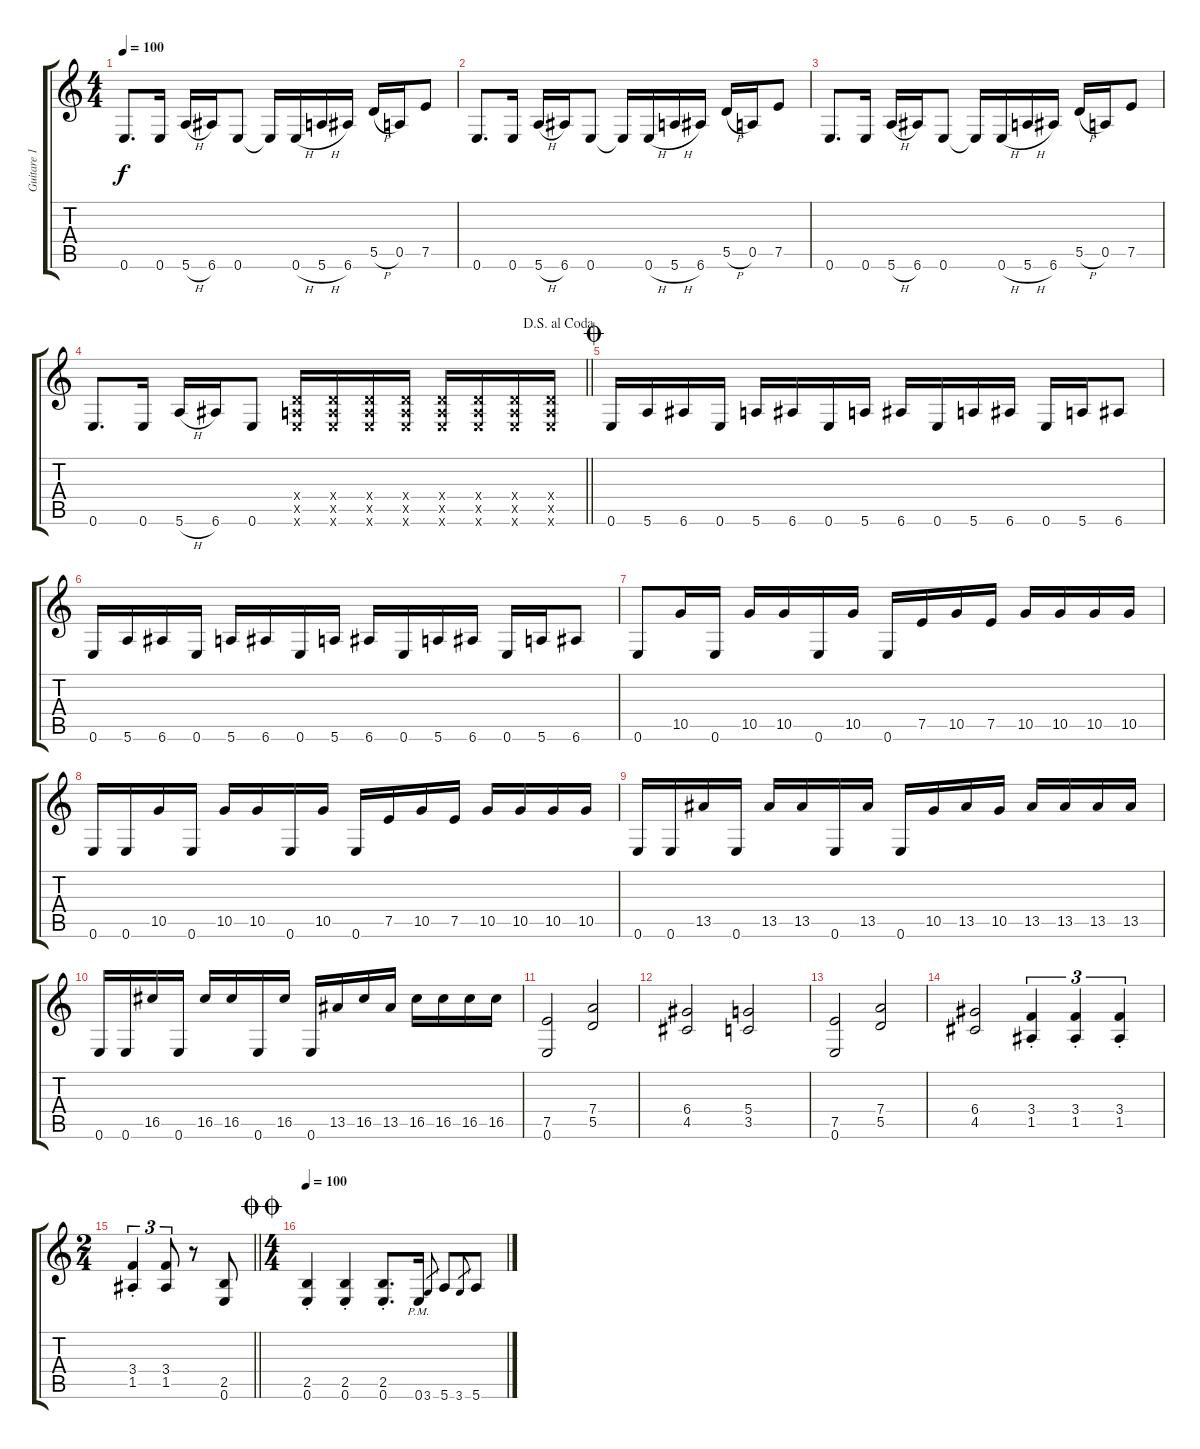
\track ("Guitare 1" "Guitare 1") {instrument distortionguitar}
\staff {score tabs}
\tuning (E4 B3 G3 D3 A2 E2) {hide}
\ts (4 4)
\tempo 100
\clef g2
\ks c
0.6.8{d dy f} 0.6.16 5.6{h}.16 6.6.16 0.6.8 0.6{t}.16 0.6{h}.16 5.6{h}.16 6.6.16 5.5{h}.16 0.5.16 7.5.8 |
0.6.8{d} 0.6.16 5.6{h}.16 6.6.16 0.6.8 0.6{t}.16 0.6{h}.16 5.6{h}.16 6.6.16 5.5{h}.16 0.5.16 7.5.8 |
0.6.8{d} 0.6.16 5.6{h}.16 6.6.16 0.6.8 0.6{t}.16 0.6{h}.16 5.6{h}.16 6.6.16 5.5{h}.16 0.5.16 7.5.8 |
\jump dalsegnoalcoda
\barLineRight lightlight
0.6.8{d} 0.6.16 5.6{h}.16 6.6.16 0.6.8 (0.4{x} 0.5{x} 0.6{x}).16 (0.4{x} 0.5{x} 0.6{x}).16 (0.4{x} 0.5{x} 0.6{x}).16 (0.4{x} 0.5{x} 0.6{x}).16 (0.4{x} 0.5{x} 0.6{x}).16 (0.4{x} 0.5{x} 0.6{x}).16 (0.4{x} 0.5{x} 0.6{x}).16 (0.4{x} 0.5{x} 0.6{x}).16 |
\jump coda
0.6.16 5.6.16 6.6.16 0.6.16 5.6.16 6.6.16 0.6.16 5.6.16 6.6.16 0.6.16 5.6.16 6.6.16 0.6.16 5.6.16 6.6.8 |
0.6.16 5.6.16 6.6.16 0.6.16 5.6.16 6.6.16 0.6.16 5.6.16 6.6.16 0.6.16 5.6.16 6.6.16 0.6.16 5.6.16 6.6.8 |
0.6.8 10.5.16 0.6.16 10.5.16 10.5.16 0.6.16 10.5.16 0.6.16 7.5.16 10.5.16 7.5.16 10.5.16 10.5.16 10.5.16 10.5.16 |
0.6.16 0.6.16 10.5.16 0.6.16 10.5.16 10.5.16 0.6.16 10.5.16 0.6.16 7.5.16 10.5.16 7.5.16 10.5.16 10.5.16 10.5.16 10.5.16 |
0.6.16 0.6.16 13.5.16 0.6.16 13.5.16 13.5.16 0.6.16 13.5.16 0.6.16 10.5.16 13.5.16 10.5.16 13.5.16 13.5.16 13.5.16 13.5.16 |
0.6.16 0.6.16 16.5.16 0.6.16 16.5.16 16.5.16 0.6.16 16.5.16 0.6.16 13.5.16 16.5.16 13.5.16 16.5.16 16.5.16 16.5.16 16.5.16 |
(7.5 0.6).2 (7.4 5.5).2 |
(6.4 4.5).2 (5.4 3.5).2 |
(7.5 0.6).2 (7.4 5.5).2 |
(6.4 4.5).2 (3.4{st} 1.5{st}).4{tu (3 2)} (3.4{st} 1.5{st}).4{tu (3 2)} (3.4{st} 1.5{st}).4{tu (3 2)} |
\ts (2 4)
\barLineRight lightlight
(3.4{st} 1.5{st}).4{tu (3 2)} (3.4 1.5).8{tu (3 2)} r.8 (2.5 0.6).8 |
\ts (4 4)
\jump doublecoda
\tempo 100
(2.5{st} 0.6{st}).4 (2.5{st} 0.6{st}).4 (2.5{st} 0.6{st}).8{d} 0.6{pm}.16 3.6.8{gr} 5.6.8 3.6.8{gr} 5.6.8
